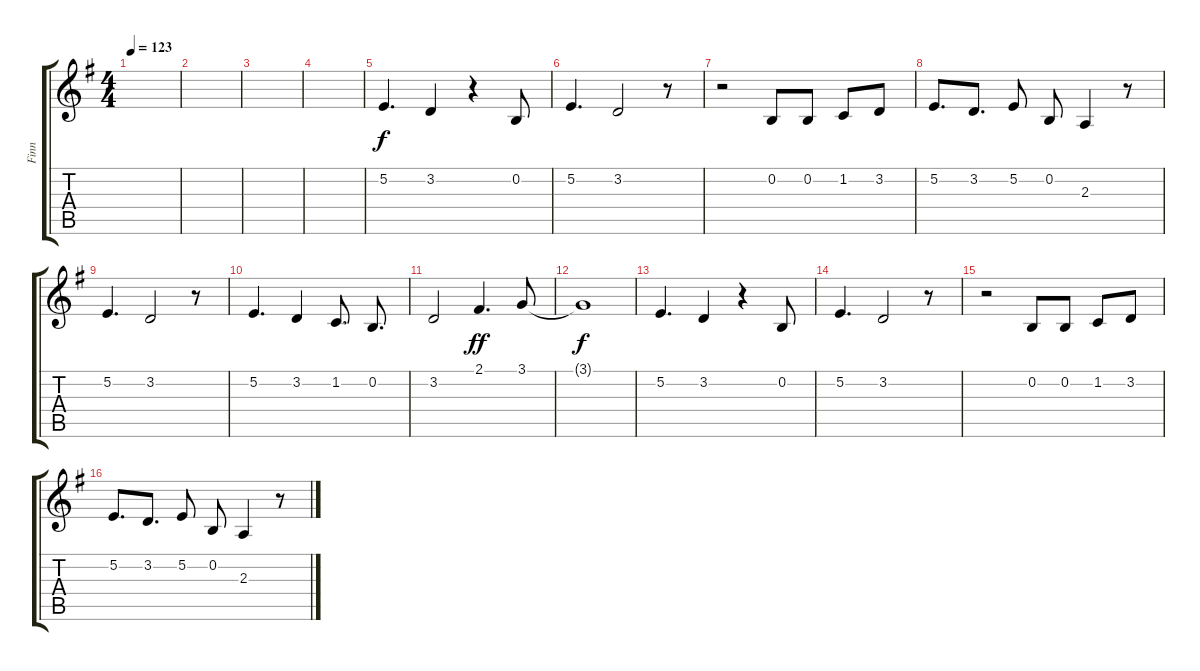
\track ("Finn" "Finn") {instrument tenorsax}
\staff {score tabs}
\tuning (E4 B3 G3 D3 A2 E2) {hide}
\ts (4 4)
\tempo 123
\clef g2
\ks g
|
|
|
|
5.2.4{d volume 11} 3.2.4 r.4 0.2.8 |
5.2.4{d} 3.2.2 r.8 |
r.2 0.2.8 0.2.8 1.2.8 3.2.8 |
5.2.8{d} 3.2.8{d} 5.2.8 0.2.8 2.3.4 r.8 |
5.2.4{d} 3.2.2 r.8 |
5.2.4{d} 3.2.4 1.2.8{d} 0.2.8{d} |
3.2.2 2.1.4{d dy ff} 3.1.8 |
3.1{t}.1{dy f} |
5.2.4{d} 3.2.4 r.4 0.2.8 |
5.2.4{d} 3.2.2 r.8 |
r.2 0.2.8 0.2.8 1.2.8 3.2.8 |
5.2.8{d} 3.2.8{d} 5.2.8 0.2.8 2.3.4 r.8
